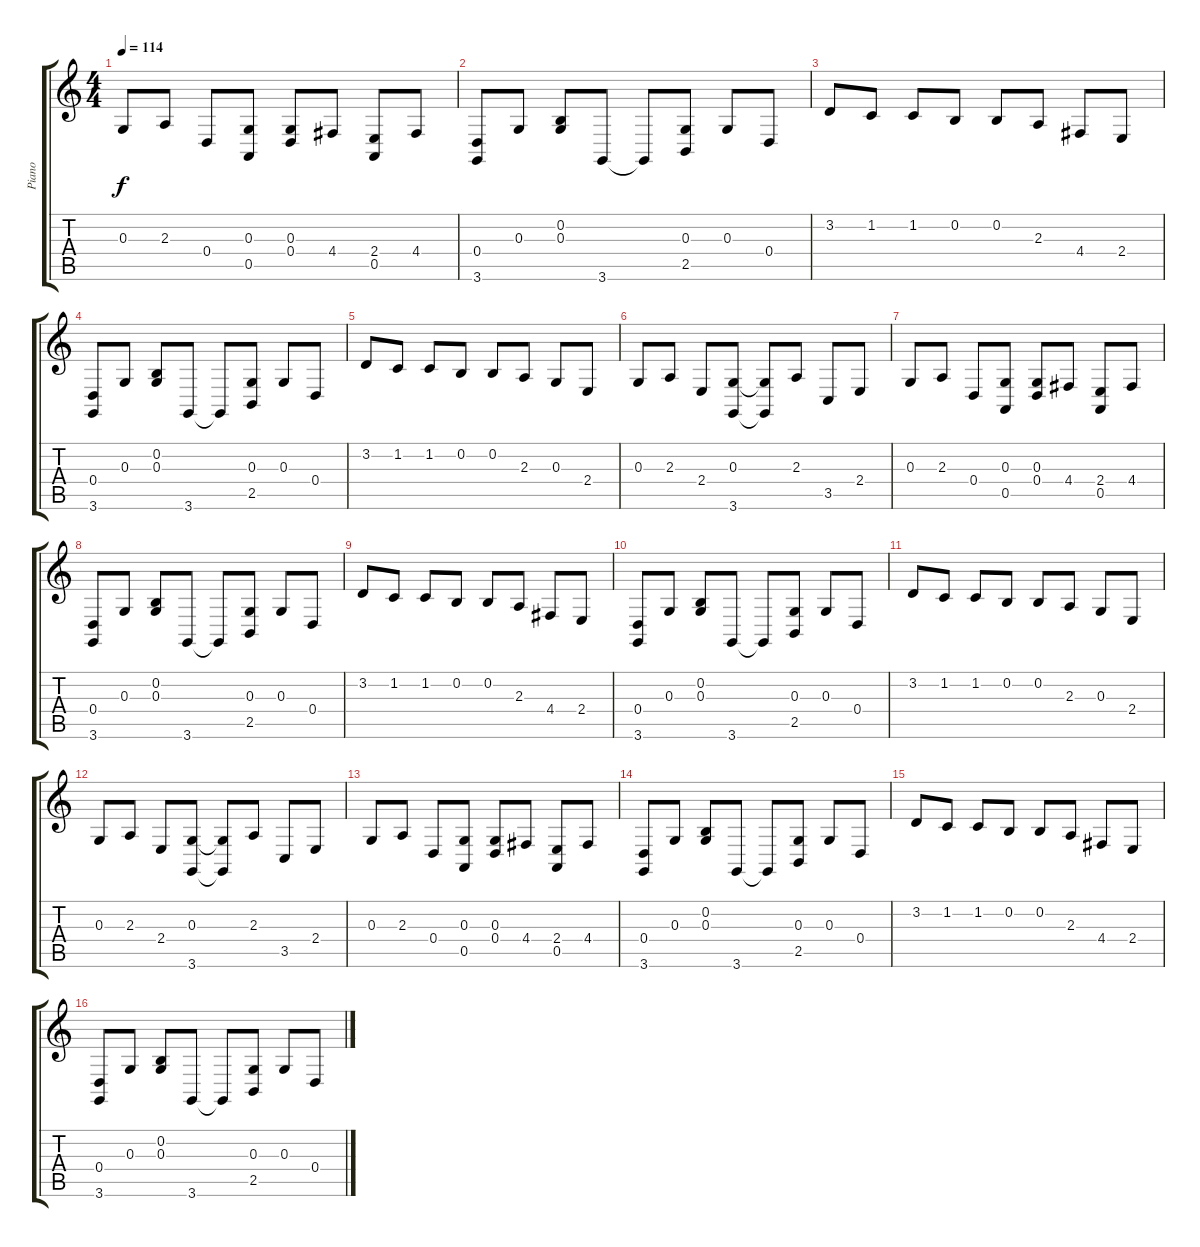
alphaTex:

\track ("Piano" "Piano") {instrument brightacousticpiano}
\staff {score tabs}
\tuning (E4 B3 G3 D3 A2 E2) {hide}
\ts (4 4)
\tempo 114
\clef g2
\ks c
0.3.8{dy f} 2.3.8 0.4.8 (0.3 0.5).8 (0.3 0.4).8 4.4.8 (2.4 0.5).8 4.4.8 |
(0.4 3.6).8 0.3.8 (0.2 0.3).8 3.6.8 3.6{t}.8 (0.3 2.5).8 0.3.8 0.4.8 |
3.2.8 1.2.8 1.2.8 0.2.8 0.2.8 2.3.8 4.4.8 2.4.8 |
(0.4 3.6).8 0.3.8 (0.2 0.3).8 3.6.8 3.6{t}.8 (0.3 2.5).8 0.3.8 0.4.8 |
3.2.8 1.2.8 1.2.8 0.2.8 0.2.8 2.3.8 0.3.8 2.4.8 |
0.3.8 2.3.8 2.4.8 (0.3 3.6).8 (0.3{t} 3.6{t}).8 2.3.8 3.5.8 2.4.8 |
0.3.8 2.3.8 0.4.8 (0.3 0.5).8 (0.3 0.4).8 4.4.8 (2.4 0.5).8 4.4.8 |
(0.4 3.6).8 0.3.8 (0.2 0.3).8 3.6.8 3.6{t}.8 (0.3 2.5).8 0.3.8 0.4.8 |
3.2.8 1.2.8 1.2.8 0.2.8 0.2.8 2.3.8 4.4.8 2.4.8 |
(0.4 3.6).8 0.3.8 (0.2 0.3).8 3.6.8 3.6{t}.8 (0.3 2.5).8 0.3.8 0.4.8 |
3.2.8 1.2.8 1.2.8 0.2.8 0.2.8 2.3.8 0.3.8 2.4.8 |
0.3.8 2.3.8 2.4.8 (0.3 3.6).8 (0.3{t} 3.6{t}).8 2.3.8 3.5.8 2.4.8 |
0.3.8 2.3.8 0.4.8 (0.3 0.5).8 (0.3 0.4).8 4.4.8 (2.4 0.5).8 4.4.8 |
(0.4 3.6).8 0.3.8 (0.2 0.3).8 3.6.8 3.6{t}.8 (0.3 2.5).8 0.3.8 0.4.8 |
3.2.8 1.2.8 1.2.8 0.2.8 0.2.8 2.3.8 4.4.8 2.4.8 |
(0.4 3.6).8 0.3.8 (0.2 0.3).8 3.6.8 3.6{t}.8 (0.3 2.5).8 0.3.8 0.4.8
